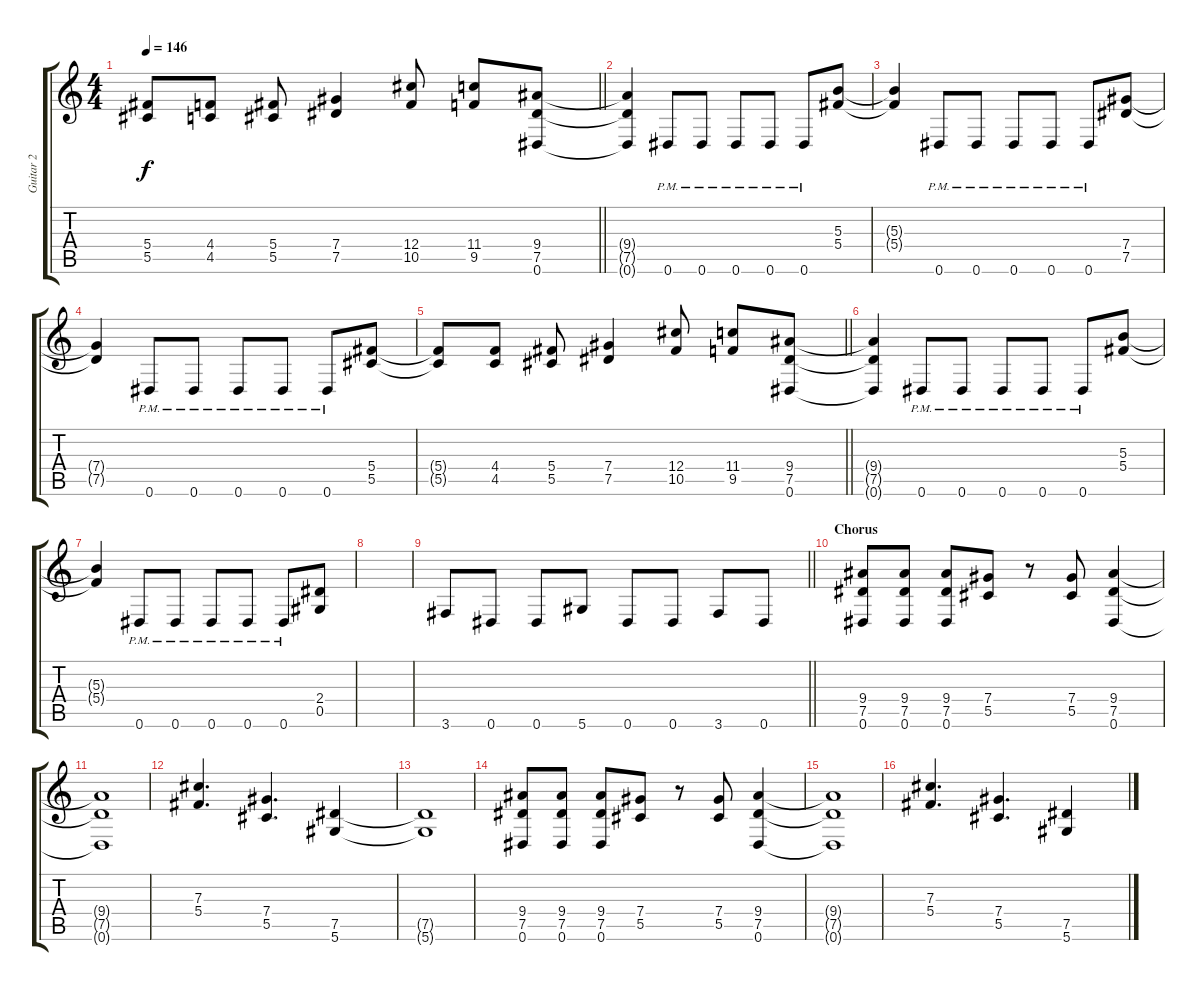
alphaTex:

\track ("Guitar 2" "Guitar 2") {instrument distortionguitar}
\staff {score tabs}
\tuning (Eb4 Bb3 Gb3 Db3 Ab2 Eb2) {hide}
\ts (4 4)
\tempo 146
\clef g2
\barLineRight lightlight
\ks c
(5.4{t} 5.5{t}).8{dy f} (4.4 4.5).8 (5.4 5.5).8 (7.4 7.5).4 (12.4 10.5).8 (11.4 9.5).8 (9.4 7.5 0.6).8 |
(9.4{t} 7.5{t} 0.6{t}).4 0.6{pm}.8 0.6{pm}.8 0.6{pm}.8 0.6{pm}.8 0.6{pm}.8 (5.3 5.4).8 |
(5.3{t} 5.4{t}).4 0.6{pm}.8 0.6{pm}.8 0.6{pm}.8 0.6{pm}.8 0.6{pm}.8 (7.4 7.5).8 |
(7.4{t} 7.5{t}).4 0.6{pm}.8 0.6{pm}.8 0.6{pm}.8 0.6{pm}.8 0.6{pm}.8 (5.4 5.5).8 |
\barLineRight lightlight
(5.4{t} 5.5{t}).8 (4.4 4.5).8 (5.4 5.5).8 (7.4 7.5).4 (12.4 10.5).8 (11.4 9.5).8 (9.4 7.5 0.6).8 |
(9.4{t} 7.5{t} 0.6{t}).4 0.6{pm}.8 0.6{pm}.8 0.6{pm}.8 0.6{pm}.8 0.6{pm}.8 (5.3 5.4).8 |
(5.3{t} 5.4{t}).4 0.6{pm}.8 0.6{pm}.8 0.6{pm}.8 0.6{pm}.8 0.6{pm}.8 (2.4 0.5).8 |
|
\barLineRight lightlight
3.6.8 0.6.8 0.6.8 5.6.8 0.6.8 0.6.8 3.6.8 0.6.8 |
\section ("" "Chorus")
(9.4 7.5 0.6).8 (9.4 7.5 0.6).8 (9.4 7.5 0.6).8 (7.4 5.5).8 r.8 (7.4 5.5).8 (9.4 7.5 0.6).4 |
(9.4{t} 7.5{t} 0.6{t}).1 |
(7.3 5.4).4{d} (7.4 5.5).4{d} (7.5 5.6).4 |
(7.5{t} 5.6{t}).1 |
(9.4 7.5 0.6).8 (9.4 7.5 0.6).8 (9.4 7.5 0.6).8 (7.4 5.5).8 r.8 (7.4 5.5).8 (9.4 7.5 0.6).4 |
(9.4{t} 7.5{t} 0.6{t}).1 |
(7.3 5.4).4{d} (7.4 5.5).4{d} (7.5 5.6).4
